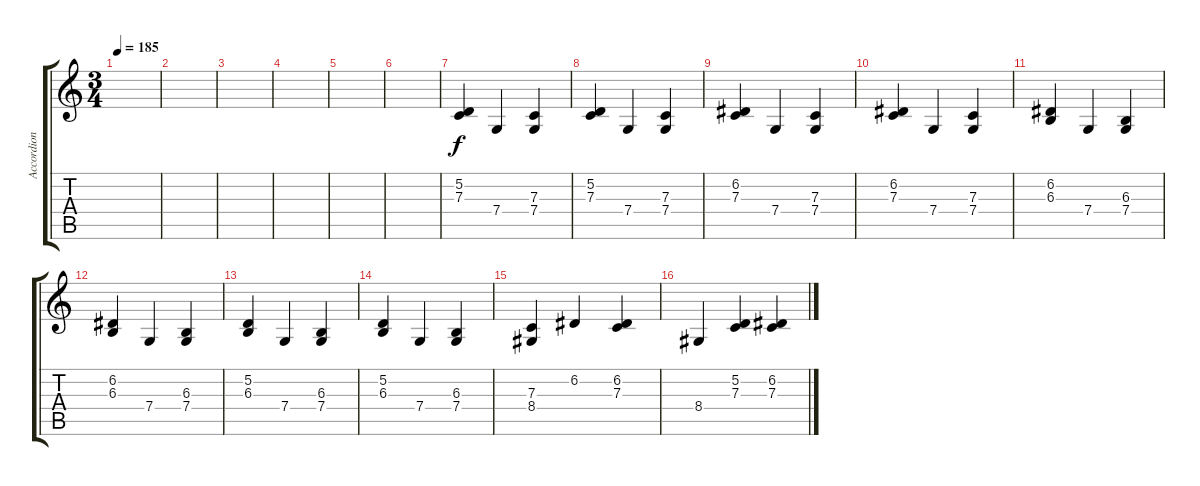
\track ("Accordion" "Accordion") {instrument accordion}
\staff {score tabs}
\tuning (D4 A3 F3 C3 G2 D2) {hide}
\ts (3 4)
\tempo 185
\clef g2
\ks c
|
|
|
|
|
|
(5.2 7.3).4 7.4.4 (7.3 7.4).4 |
(5.2 7.3).4 7.4.4 (7.3 7.4).4 |
(6.2 7.3).4 7.4.4 (7.3 7.4).4 |
(6.2 7.3).4 7.4.4 (7.3 7.4).4 |
(6.2 6.3).4 7.4.4 (6.3 7.4).4 |
(6.2 6.3).4 7.4.4 (6.3 7.4).4 |
(5.2 6.3).4 7.4.4 (6.3 7.4).4 |
(5.2 6.3).4 7.4.4 (6.3 7.4).4 |
(7.3 8.4).4 6.2.4 (6.2 7.3).4 |
8.4.4 (5.2 7.3).4 (6.2 7.3).4
